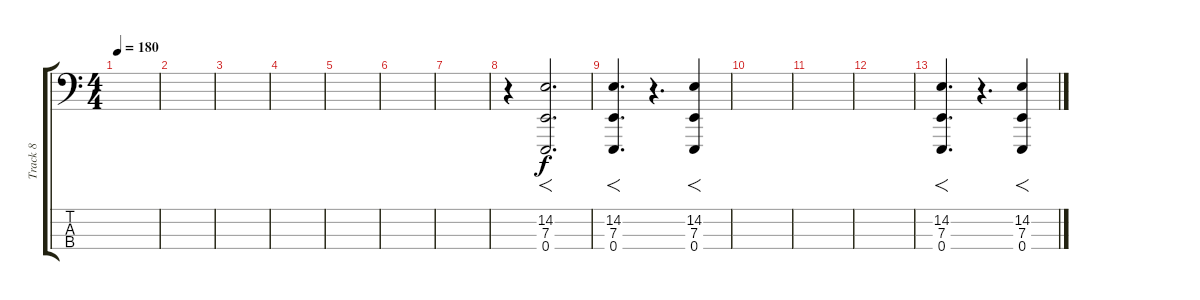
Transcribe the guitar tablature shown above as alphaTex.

\track ("Track 8" "Track 8") {instrument synthbrass1}
\staff {score tabs}
\tuning (G2 D2 A1 E1) {hide}
\ts (4 4)
\tempo 180
\clef f4
\ks c
|
|
|
|
|
|
|
r.4 (14.2 7.3 0.4).2{f d balance 0} |
(14.2 7.3 0.4).4{f d} r.4{d} (14.2 7.3 0.4).4{f} |
|
|
|
(14.2 7.3 0.4).4{f d} r.4{d} (14.2 7.3 0.4).4{f}
